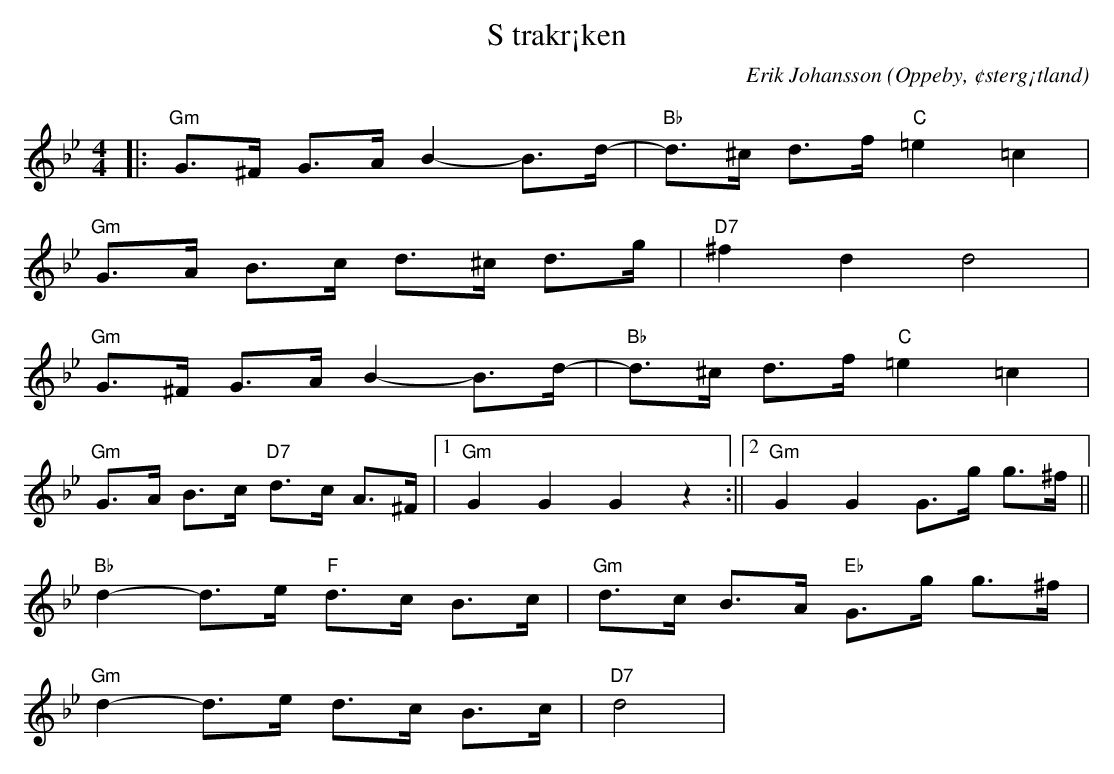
X:1
T:S trakr¡ken
C:Erik Johansson
O:Oppeby, ¢sterg¡tland
Q:130
M:4/4
L:1/8
K:Gm
|:"Gm"G>^F G>A B2-B>d-|"Bb" d>^c d>f"C" =e2 =c2|
  "Gm"G>A B>c d>^c d>g|"D7" ^f2 d2 d4 |
  "Gm"G>^F G>A B2-B>d-|"Bb" d>^c d>f"C" =e2 =c2|
  "Gm"G>A B>c "D7"d>c A>^F|1"Gm" G2 G2 G2 z2 :||2 "Gm" G2 G2 G>g g>^f ||
  "Bb" d2-d>e "F" d>c B>c | "Gm" d>c B>A "Eb" G>g g>^f |
  "Gm" d2-d>e  d>c B>c | "D7" d4 |
